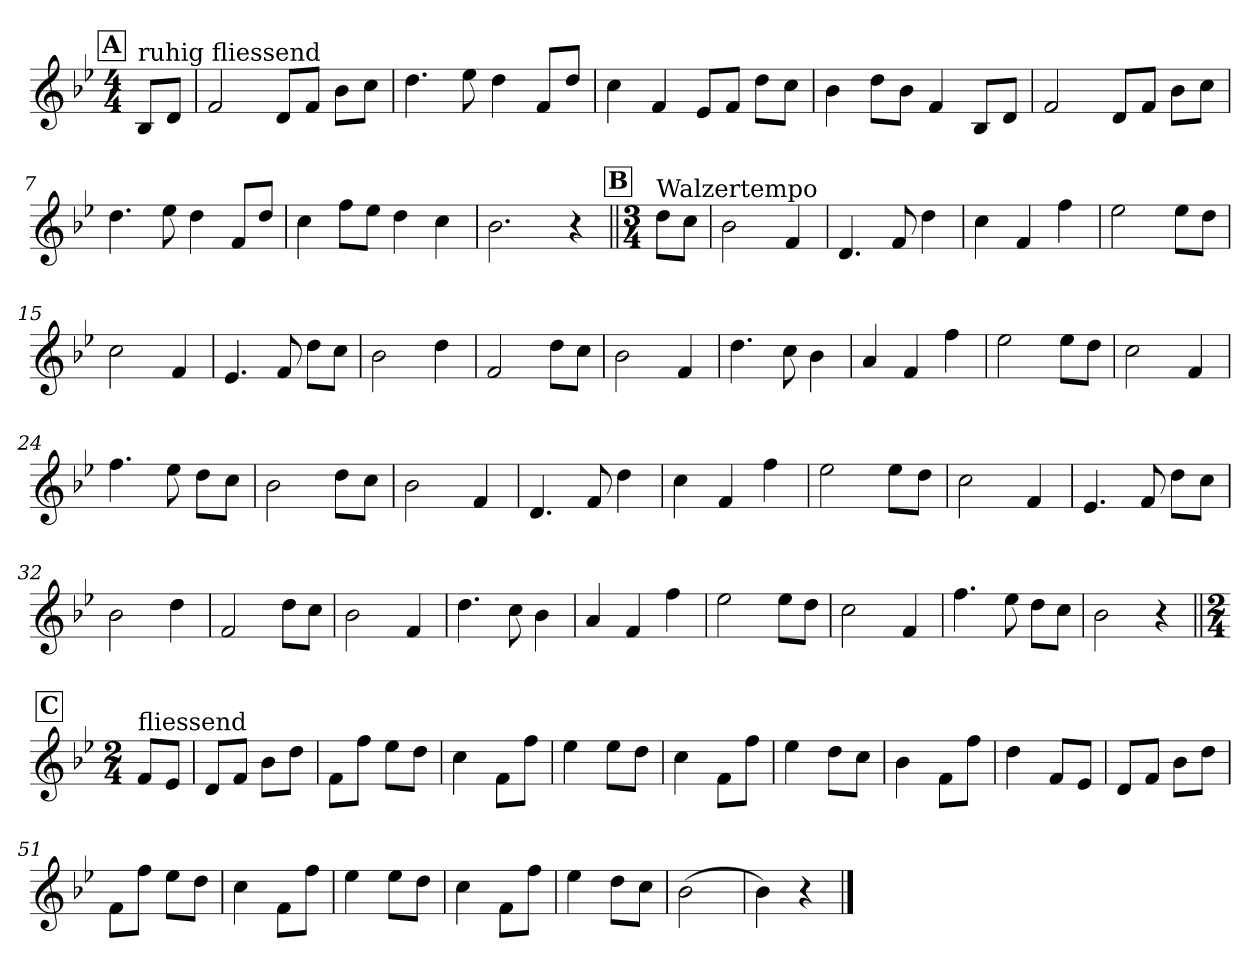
**kern
*part1
*staff1
*clefG2
*k[b-e-]
*B-:
*M4/4
!!LO:REH:place=s1:a:B:fs=14:t=A
=1
!LO:TX:a:t=ruhig fliessend
8B-/L
8d/J
=2
2f/
8d/L
8f/J
8b-\L
8cc\J
=3
4.dd\
8ee-\
4dd\
8f/L
8dd/J
=4
4cc\
4f/
8e-/L
8f/J
8dd\L
8cc\J
=5
4b-\
8dd\L
8b-\J
4f/
8B-/L
8d/J
=6
2f/
8d/L
8f/J
8b-\L
8cc\J
=7
4.dd\
8ee-\
4dd\
8f/L
8dd/J
=8
4cc\
8ff\L
8ee-\J
4dd\
4cc\
!!LO:LB:g=z
=9
2.b-\
4r
!!LO:REH:place=s1:a:B:fs=14:t=B
=10||
*M3/4
!LO:TX:a:t=Walzertempo
8dd\L
8cc\J
=11
2b-\
4f/
=12
4.d/
8f/
4dd\
=13
4cc\
4f/
4ff\
=14
2ee-\
8ee-\L
8dd\J
=15
2cc\
4f/
=16
4.e-/
8f/
8dd\L
8cc\J
=17
2b-\
4dd\
=18
2f/
8dd\L
8cc\J
=19
2b-\
4f/
=20
4.dd\
8cc\
4b-\
=21
4a/
4f/
4ff\
!!LO:LB:g=z
=22
2ee-\
8ee-\L
8dd\J
=23
2cc\
4f/
=24
4.ff\
8ee-\
8dd\L
8cc\J
=25
2b-\
8dd\L
8cc\J
=26
2b-\
4f/
=27
4.d/
8f/
4dd\
=28
4cc\
4f/
4ff\
=29
2ee-\
8ee-\L
8dd\J
=30
2cc\
4f/
=31
4.e-/
8f/
8dd\L
8cc\J
=32
2b-\
4dd\
=33
2f/
8dd\L
8cc\J
=34
2b-\
4f/
!!LO:LB:g=z
=35
4.dd\
8cc\
4b-\
=36
4a/
4f/
4ff\
=37
2ee-\
8ee-\L
8dd\J
=38
2cc\
4f/
=39
4.ff\
8ee-\
8dd\L
8cc\J
=40
2b-\
4r
!!LO:REH:place=s1:a:B:fs=14:t=C
=41||
*M2/4
!LO:TX:a:t=fliessend
8f/L
8e-/J
=42
8d/L
8f/J
8b-\L
8dd\J
=43
8f\L
8ff\J
8ee-\L
8dd\J
=44
4cc\
8f\L
8ff\J
=45
4ee-\
8ee-\L
8dd\J
=46
4cc\
8f\L
8ff\J
=47
4ee-\
8dd\L
8cc\J
!!LO:LB:g=z
=48
4b-\
8f\L
8ff\J
=49
4dd\
8f/L
8e-/J
=50
8d/L
8f/J
8b-\L
8dd\J
=51
8f\L
8ff\J
8ee-\L
8dd\J
=52
4cc\
8f\L
8ff\J
=53
4ee-\
8ee-\L
8dd\J
=54
4cc\
8f\L
8ff\J
=55
4ee-\
8dd\L
8cc\J
=56
(>2b-\
=57
4b-\)
4r
==
*-
